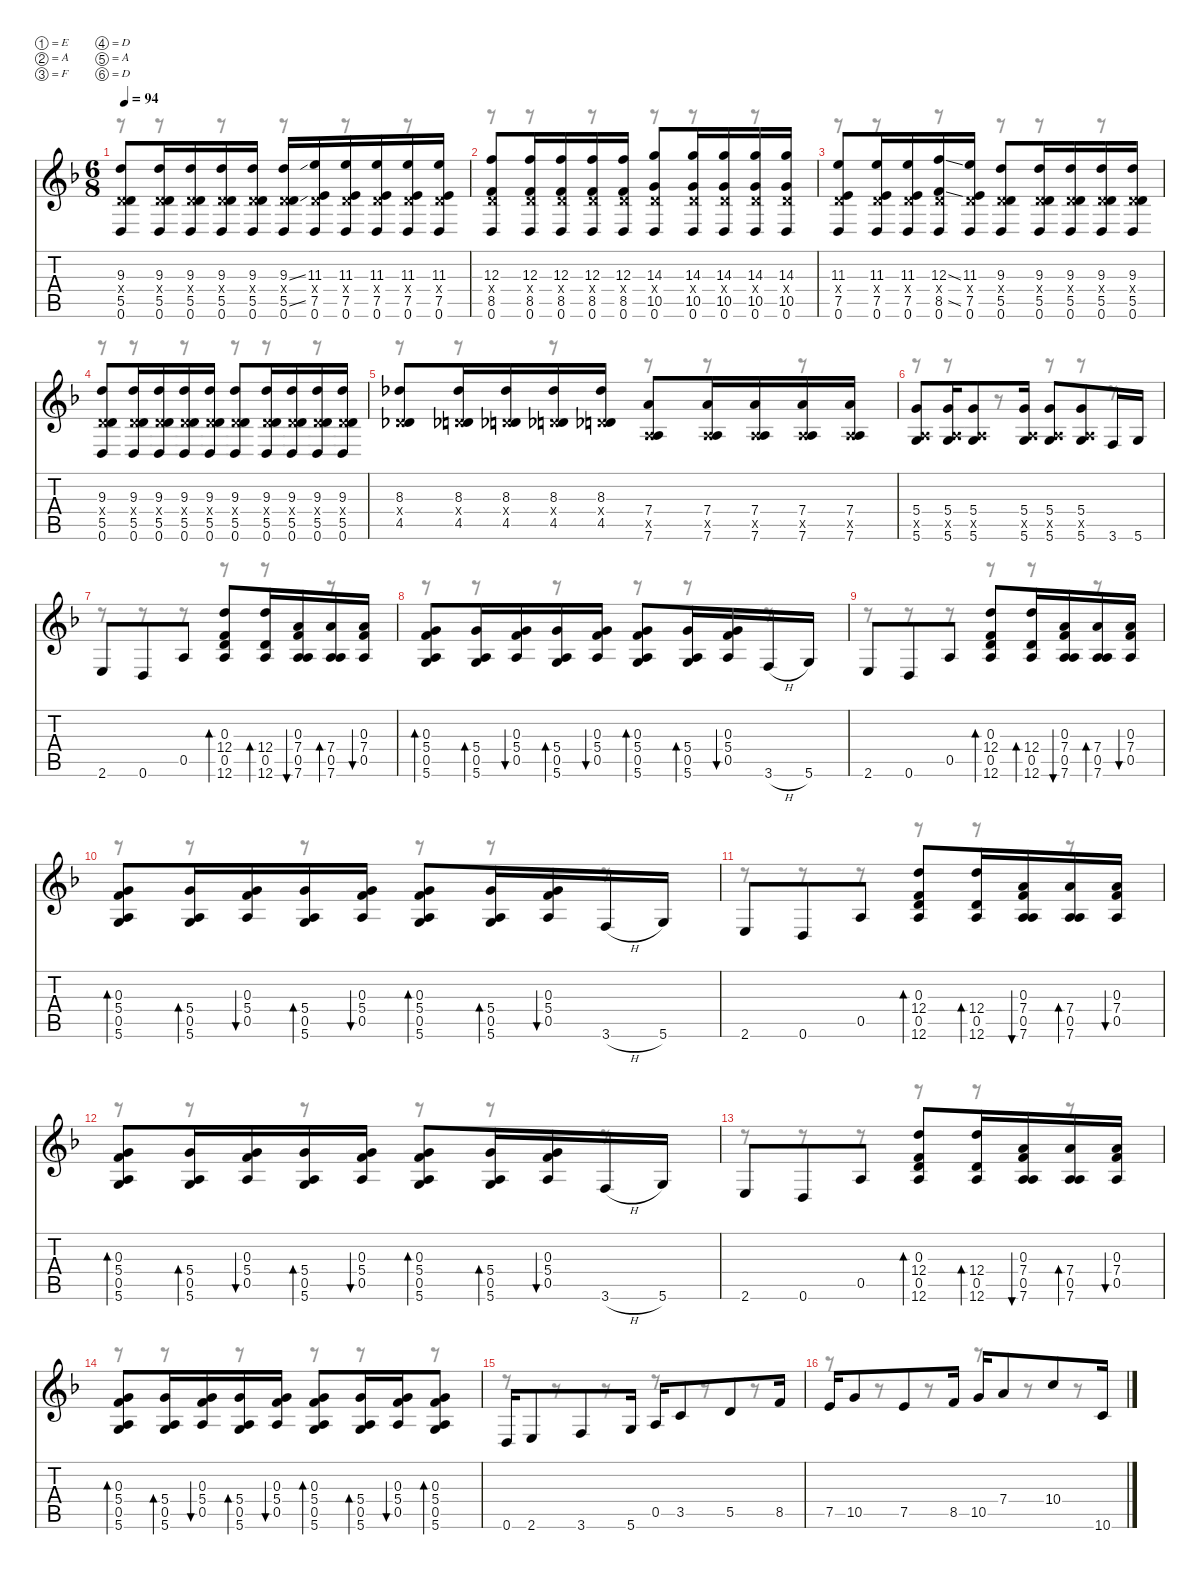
\defaultSystemsLayout 4
\hideDynamics
\bracketExtendMode nobrackets
\singleTrackTrackNamePolicy hidden
\multiTrackTrackNamePolicy hidden
\otherSystemsTrackNameOrientation horizontal
\track ("M. Akerfeldt" "dist.guit.") {defaultSystemsLayout 4 instrument distortionguitar}
\staff {score tabs}
\tuning (E4 A3 F3 D3 A2 D2)
\voice
\ts (6 8)
\tempo 94
\clef g2
\ks dminor
(9.3{acc forcenatural} 0.4{x acc forcenatural} 5.5{acc forcenatural} 0.6{acc forcenatural}).8{dy f beam Up} (9.3{acc forcenatural} 0.4{x acc forcenatural} 5.5{acc forcenatural} 0.6{acc forcenatural}).16{beam Up} (9.3{acc forcenatural} 0.4{x acc forcenatural} 5.5{acc forcenatural} 0.6{acc forcenatural}).16{beam Up} (9.3{acc forcenatural} 0.4{x acc forcenatural} 5.5{acc forcenatural} 0.6{acc forcenatural}).16{beam Up} (9.3{acc forcenatural} 0.4{x acc forcenatural} 5.5{acc forcenatural} 0.6{acc forcenatural}).16{beam Up} (9.3{ss acc forcenatural} 0.4{x acc forcenatural} 5.5{ss acc forcenatural} 0.6{acc forcenatural}).16{beam Up} (11.3{acc forcenatural} 0.4{x acc forcenatural} 7.5{acc forcenatural} 0.6{acc forcenatural}).16{beam Up} (11.3{acc forcenatural} 0.4{x acc forcenatural} 7.5{acc forcenatural} 0.6{acc forcenatural}).16{beam Up} (11.3{acc forcenatural} 0.4{x acc forcenatural} 7.5{acc forcenatural} 0.6{acc forcenatural}).16{beam Up} (11.3{acc forcenatural} 0.4{x acc forcenatural} 7.5{acc forcenatural} 0.6{acc forcenatural}).16{beam Up} (11.3{acc forcenatural} 0.4{x acc forcenatural} 7.5{acc forcenatural} 0.6{acc forcenatural}).16{beam Up} |
(12.3{acc forcenatural} 0.4{x acc forcenatural} 8.5{acc forcenatural} 0.6{acc forcenatural}).8{beam Up} (12.3{acc forcenatural} 0.4{x acc forcenatural} 8.5{acc forcenatural} 0.6{acc forcenatural}).16{beam Up} (12.3{acc forcenatural} 0.4{x acc forcenatural} 8.5{acc forcenatural} 0.6{acc forcenatural}).16{beam Up} (12.3{acc forcenatural} 0.4{x acc forcenatural} 8.5{acc forcenatural} 0.6{acc forcenatural}).16{beam Up} (12.3{acc forcenatural} 0.4{x acc forcenatural} 8.5{acc forcenatural} 0.6{acc forcenatural}).16{beam Up} (14.3{acc forcenatural} 0.4{x acc forcenatural} 10.5{acc forcenatural} 0.6{acc forcenatural}).8{beam Up} (14.3{acc forcenatural} 0.4{x acc forcenatural} 10.5{acc forcenatural} 0.6{acc forcenatural}).16{beam Up} (14.3{acc forcenatural} 0.4{x acc forcenatural} 10.5{acc forcenatural} 0.6{acc forcenatural}).16{beam Up} (14.3{acc forcenatural} 0.4{x acc forcenatural} 10.5{acc forcenatural} 0.6{acc forcenatural}).16{beam Up} (14.3{acc forcenatural} 0.4{x acc forcenatural} 10.5{acc forcenatural} 0.6{acc forcenatural}).16{beam Up} |
(11.3{acc forcenatural} 0.4{x acc forcenatural} 7.5{acc forcenatural} 0.6{acc forcenatural}).8{beam Up} (11.3{acc forcenatural} 0.4{x acc forcenatural} 7.5{acc forcenatural} 0.6{acc forcenatural}).16{beam Up} (11.3{acc forcenatural} 0.4{x acc forcenatural} 7.5{acc forcenatural} 0.6{acc forcenatural}).16{beam Up} (12.3{ss acc forcenatural} 0.4{x acc forcenatural} 8.5{ss acc forcenatural} 0.6{acc forcenatural}).16{beam Up} (11.3{acc forcenatural} 0.4{x acc forcenatural} 7.5{acc forcenatural} 0.6{acc forcenatural}).16{dy ff beam Up} (9.3{acc forcenatural} 0.4{x acc forcenatural} 5.5{acc forcenatural} 0.6{acc forcenatural}).8{dy f beam Up} (9.3{acc forcenatural} 0.4{x acc forcenatural} 5.5{acc forcenatural} 0.6{acc forcenatural}).16{beam Up} (9.3{acc forcenatural} 0.4{x acc forcenatural} 5.5{acc forcenatural} 0.6{acc forcenatural}).16{beam Up} (9.3{acc forcenatural} 0.4{x acc forcenatural} 5.5{acc forcenatural} 0.6{acc forcenatural}).16{beam Up} (9.3{acc forcenatural} 0.4{x acc forcenatural} 5.5{acc forcenatural} 0.6{acc forcenatural}).16{beam Up} |
(9.3{acc forcenatural} 0.4{x acc forcenatural} 5.5{acc forcenatural} 0.6{acc forcenatural}).8{beam Up} (9.3{acc forcenatural} 0.4{x acc forcenatural} 5.5{acc forcenatural} 0.6{acc forcenatural}).16{beam Up} (9.3{acc forcenatural} 0.4{x acc forcenatural} 5.5{acc forcenatural} 0.6{acc forcenatural}).16{beam Up} (9.3{acc forcenatural} 0.4{x acc forcenatural} 5.5{acc forcenatural} 0.6{acc forcenatural}).16{beam Up} (9.3{acc forcenatural} 0.4{x acc forcenatural} 5.5{acc forcenatural} 0.6{acc forcenatural}).16{beam Up} (9.3{acc forcenatural} 0.4{x acc forcenatural} 5.5{acc forcenatural} 0.6{acc forcenatural}).8{beam Up} (9.3{acc forcenatural} 0.4{x acc forcenatural} 5.5{acc forcenatural} 0.6{acc forcenatural}).16{beam Up} (9.3{acc forcenatural} 0.4{x acc forcenatural} 5.5{acc forcenatural} 0.6{acc forcenatural}).16{beam Up} (9.3{acc forcenatural} 0.4{x acc forcenatural} 5.5{acc forcenatural} 0.6{acc forcenatural}).16{beam Up} (9.3{acc forcenatural} 0.4{x acc forcenatural} 5.5{acc forcenatural} 0.6{acc forcenatural}).16{beam Up} |
(8.3{acc b} 0.4{x acc forcenatural} 4.5{acc b}).8{beam Up} (8.3{acc b} 0.4{x acc forcenatural} 4.5{acc b}).16{beam Up} (8.3{acc b} 0.4{x acc forcenatural} 4.5{acc b}).16{beam Up} (8.3{acc b} 0.4{x acc forcenatural} 4.5{acc b}).16{beam Up} (8.3{acc b} 0.4{x acc forcenatural} 4.5{acc b}).16{beam Up} (7.4{acc forcenatural} 0.5{x acc forcenatural} 7.6{acc forcenatural}).8{beam Up} (7.4{acc forcenatural} 0.5{x acc forcenatural} 7.6{acc forcenatural}).16{beam Up} (7.4{acc forcenatural} 0.5{x acc forcenatural} 7.6{acc forcenatural}).16{beam Up} (7.4{acc forcenatural} 0.5{x acc forcenatural} 7.6{acc forcenatural}).16{beam Up} (7.4{acc forcenatural} 0.5{x acc forcenatural} 7.6{acc forcenatural}).16{beam Up} |
(5.4{acc forcenatural} 0.5{x acc forcenatural} 5.6{acc forcenatural}).8{beam Up} (5.4{acc forcenatural} 0.5{x acc forcenatural} 5.6{acc forcenatural}).16{beam Up} (5.4{acc forcenatural} 0.5{x acc forcenatural} 5.6{acc forcenatural}).8{beam Up} (5.4{acc forcenatural} 0.5{x acc forcenatural} 5.6{acc forcenatural}).16{beam Up} (5.4{acc forcenatural} 0.5{x acc forcenatural} 5.6{acc forcenatural}).8{beam Up} (5.4{acc forcenatural} 0.5{x acc forcenatural} 5.6{acc forcenatural}).8{beam Up} 3.6{acc forcenatural}.16{dy ff beam Up} 5.6{acc forcenatural}.16{beam Up} |
2.6{acc forcenatural}.8{beam Up} 0.6{acc forcenatural}.8{beam Up} 0.5{acc forcenatural}.8{beam Up} (0.3{acc forcenatural} 12.4{acc forcenatural} 0.5{acc forcenatural} 12.6{acc forcenatural}).8{bd 60 dy f beam Up} (12.4{acc forcenatural} 0.5{acc forcenatural} 12.6{acc forcenatural}).16{bd 60 beam Up} (0.3{acc forcenatural} 7.4{acc forcenatural} 0.5{acc forcenatural} 7.6{acc forcenatural}).16{bu 60 beam Up} (7.4{acc forcenatural} 0.5{acc forcenatural} 7.6{acc forcenatural}).16{bd 60 beam Up} (0.3{acc forcenatural} 7.4{acc forcenatural} 0.5{acc forcenatural}).16{bu 60 beam Up} |
(0.3{acc forcenatural} 5.4{acc forcenatural} 0.5{acc forcenatural} 5.6{acc forcenatural}).8{bd 60 beam Up} (5.4{acc forcenatural} 0.5{acc forcenatural} 5.6{acc forcenatural}).16{bd 60 beam Up} (0.3{acc forcenatural} 5.4{acc forcenatural} 0.5{acc forcenatural}).16{bu 60 beam Up} (5.4{acc forcenatural} 0.5{acc forcenatural} 5.6{acc forcenatural}).16{bd 60 beam Up} (0.3{acc forcenatural} 5.4{acc forcenatural} 0.5{acc forcenatural}).16{bu 60 beam Up} (0.3{acc forcenatural} 5.4{acc forcenatural} 0.5{acc forcenatural} 5.6{acc forcenatural}).8{bd 60 beam Up} (5.4{acc forcenatural} 0.5{acc forcenatural} 5.6{acc forcenatural}).16{bd 60 beam Up} (0.3{acc forcenatural} 5.4{acc forcenatural} 0.5{acc forcenatural}).16{bu 60 beam Up} 3.6{h acc forcenatural}.16{dy ff beam Up} 5.6{acc forcenatural}.16{beam Up} |
2.6{acc forcenatural}.8{beam Up} 0.6{acc forcenatural}.8{beam Up} 0.5{acc forcenatural}.8{beam Up} (0.3{acc forcenatural} 12.4{acc forcenatural} 0.5{acc forcenatural} 12.6{acc forcenatural}).8{bd 60 dy f beam Up} (12.4{acc forcenatural} 0.5{acc forcenatural} 12.6{acc forcenatural}).16{bd 60 beam Up} (0.3{acc forcenatural} 7.4{acc forcenatural} 0.5{acc forcenatural} 7.6{acc forcenatural}).16{bu 60 beam Up} (7.4{acc forcenatural} 0.5{acc forcenatural} 7.6{acc forcenatural}).16{bd 60 beam Up} (0.3{acc forcenatural} 7.4{acc forcenatural} 0.5{acc forcenatural}).16{bu 60 beam Up} |
(0.3{acc forcenatural} 5.4{acc forcenatural} 0.5{acc forcenatural} 5.6{acc forcenatural}).8{bd 60 beam Up} (5.4{acc forcenatural} 0.5{acc forcenatural} 5.6{acc forcenatural}).16{bd 60 beam Up} (0.3{acc forcenatural} 5.4{acc forcenatural} 0.5{acc forcenatural}).16{bu 60 beam Up} (5.4{acc forcenatural} 0.5{acc forcenatural} 5.6{acc forcenatural}).16{bd 60 beam Up} (0.3{acc forcenatural} 5.4{acc forcenatural} 0.5{acc forcenatural}).16{bu 60 beam Up} (0.3{acc forcenatural} 5.4{acc forcenatural} 0.5{acc forcenatural} 5.6{acc forcenatural}).8{bd 60 beam Up} (5.4{acc forcenatural} 0.5{acc forcenatural} 5.6{acc forcenatural}).16{bd 60 beam Up} (0.3{acc forcenatural} 5.4{acc forcenatural} 0.5{acc forcenatural}).16{bu 60 beam Up} 3.6{h acc forcenatural}.16{dy ff beam Up} 5.6{acc forcenatural}.16{beam Up} |
2.6{acc forcenatural}.8{beam Up} 0.6{acc forcenatural}.8{beam Up} 0.5{acc forcenatural}.8{beam Up} (0.3{acc forcenatural} 12.4{acc forcenatural} 0.5{acc forcenatural} 12.6{acc forcenatural}).8{bd 60 dy f beam Up} (12.4{acc forcenatural} 0.5{acc forcenatural} 12.6{acc forcenatural}).16{bd 60 beam Up} (0.3{acc forcenatural} 7.4{acc forcenatural} 0.5{acc forcenatural} 7.6{acc forcenatural}).16{bu 60 beam Up} (7.4{acc forcenatural} 0.5{acc forcenatural} 7.6{acc forcenatural}).16{bd 60 beam Up} (0.3{acc forcenatural} 7.4{acc forcenatural} 0.5{acc forcenatural}).16{bu 60 beam Up} |
(0.3{acc forcenatural} 5.4{acc forcenatural} 0.5{acc forcenatural} 5.6{acc forcenatural}).8{bd 60 beam Up} (5.4{acc forcenatural} 0.5{acc forcenatural} 5.6{acc forcenatural}).16{bd 60 beam Up} (0.3{acc forcenatural} 5.4{acc forcenatural} 0.5{acc forcenatural}).16{bu 60 beam Up} (5.4{acc forcenatural} 0.5{acc forcenatural} 5.6{acc forcenatural}).16{bd 60 beam Up} (0.3{acc forcenatural} 5.4{acc forcenatural} 0.5{acc forcenatural}).16{bu 60 beam Up} (0.3{acc forcenatural} 5.4{acc forcenatural} 0.5{acc forcenatural} 5.6{acc forcenatural}).8{bd 60 beam Up} (5.4{acc forcenatural} 0.5{acc forcenatural} 5.6{acc forcenatural}).16{bd 60 beam Up} (0.3{acc forcenatural} 5.4{acc forcenatural} 0.5{acc forcenatural}).16{bu 60 beam Up} 3.6{h acc forcenatural}.16{dy ff beam Up} 5.6{acc forcenatural}.16{beam Up} |
2.6{acc forcenatural}.8{beam Up} 0.6{acc forcenatural}.8{beam Up} 0.5{acc forcenatural}.8{beam Up} (0.3{acc forcenatural} 12.4{acc forcenatural} 0.5{acc forcenatural} 12.6{acc forcenatural}).8{bd 60 dy f beam Up} (12.4{acc forcenatural} 0.5{acc forcenatural} 12.6{acc forcenatural}).16{bd 60 beam Up} (0.3{acc forcenatural} 7.4{acc forcenatural} 0.5{acc forcenatural} 7.6{acc forcenatural}).16{bu 60 beam Up} (7.4{acc forcenatural} 0.5{acc forcenatural} 7.6{acc forcenatural}).16{bd 60 beam Up} (0.3{acc forcenatural} 7.4{acc forcenatural} 0.5{acc forcenatural}).16{bu 60 beam Up} |
(0.3{acc forcenatural} 5.4{acc forcenatural} 0.5{acc forcenatural} 5.6{acc forcenatural}).8{bd 60 beam Up} (5.4{acc forcenatural} 0.5{acc forcenatural} 5.6{acc forcenatural}).16{bd 60 beam Up} (0.3{acc forcenatural} 5.4{acc forcenatural} 0.5{acc forcenatural}).16{bu 60 beam Up} (5.4{acc forcenatural} 0.5{acc forcenatural} 5.6{acc forcenatural}).16{bd 60 beam Up} (0.3{acc forcenatural} 5.4{acc forcenatural} 0.5{acc forcenatural}).16{bu 60 beam Up} (0.3{acc forcenatural} 5.4{acc forcenatural} 0.5{acc forcenatural} 5.6{acc forcenatural}).8{bd 60 beam Up} (5.4{acc forcenatural} 0.5{acc forcenatural} 5.6{acc forcenatural}).16{bd 60 beam Up} (0.3{acc forcenatural} 5.4{acc forcenatural} 0.5{acc forcenatural}).16{bu 60 beam Up} (0.3{acc forcenatural} 5.4{acc forcenatural} 0.5{acc forcenatural} 5.6{acc forcenatural}).8{bd 60 beam Up} |
0.6{acc forcenatural}.16{beam Up} 2.6{acc forcenatural}.8{beam Up} 3.6{acc forcenatural}.8{beam Up} 5.6{acc forcenatural}.16{beam Up} 0.5{acc forcenatural}.16{beam Up} 3.5{acc forcenatural}.8{beam Up} 5.5{acc forcenatural}.8{beam Up} 8.5{acc forcenatural}.16{beam Up} |
7.5{acc forcenatural}.16{beam Up} 10.5{acc forcenatural}.8{beam Up} 7.5{acc forcenatural}.8{beam Up} 8.5{acc forcenatural}.16{beam Up} 10.5{acc forcenatural}.16{beam Up} 7.4{acc forcenatural}.8{beam Up} 10.4{acc forcenatural}.8{beam Up} 10.6{acc forcenatural}.16{beam Up}
\voice
\clef g2
\ottava regular
\simile none
\ks dminor
r.8{dy mf beam Down} r.8{beam Down} r.8{beam Down} r.8{beam Down} r.8{beam Down} r.8{beam Down} |
r.8{beam Down} r.8{beam Down} r.8{beam Down} r.8{beam Down} r.8{beam Down} r.8{beam Down} |
r.8{beam Down} r.8{beam Down} r.8{beam Down} r.8{beam Down} r.8{beam Down} r.8{beam Down} |
r.8{beam Down} r.8{beam Down} r.8{beam Down} r.8{beam Down} r.8{beam Down} r.8{beam Down} |
r.8{beam Down} r.8{beam Down} r.8{beam Down} r.8{beam Down} r.8{beam Down} r.8{beam Down} |
r.8{beam Down} r.8{beam Down} r.8{beam Down} r.8{beam Down} r.8{beam Down} r.8{beam Down} |
r.8{beam Down} r.8{beam Down} r.8{beam Down} r.8{beam Down} r.8{beam Down} r.8{beam Down} |
r.8{beam Down} r.8{beam Down} r.8{beam Down} r.8{beam Down} r.8{beam Down} r.8{beam Down} |
r.8{beam Down} r.8{beam Down} r.8{beam Down} r.8{beam Down} r.8{beam Down} r.8{beam Down} |
r.8{beam Down} r.8{beam Down} r.8{beam Down} r.8{beam Down} r.8{beam Down} r.8{beam Down} |
r.8{beam Down} r.8{beam Down} r.8{beam Down} r.8{beam Down} r.8{beam Down} r.8{beam Down} |
r.8{beam Down} r.8{beam Down} r.8{beam Down} r.8{beam Down} r.8{beam Down} r.8{beam Down} |
r.8{beam Down} r.8{beam Down} r.8{beam Down} r.8{beam Down} r.8{beam Down} r.8{beam Down} |
r.8{beam Down} r.8{beam Down} r.8{beam Down} r.8{beam Down} r.8{beam Down} r.8{beam Down} |
r.8{beam Down} r.8{beam Down} r.8{beam Down} r.8{beam Down} r.8{beam Down} r.8{beam Down} |
r.8{beam Down} r.8{beam Down} r.8{beam Down} r.8{beam Down} r.8{beam Down} r.8{beam Down}
